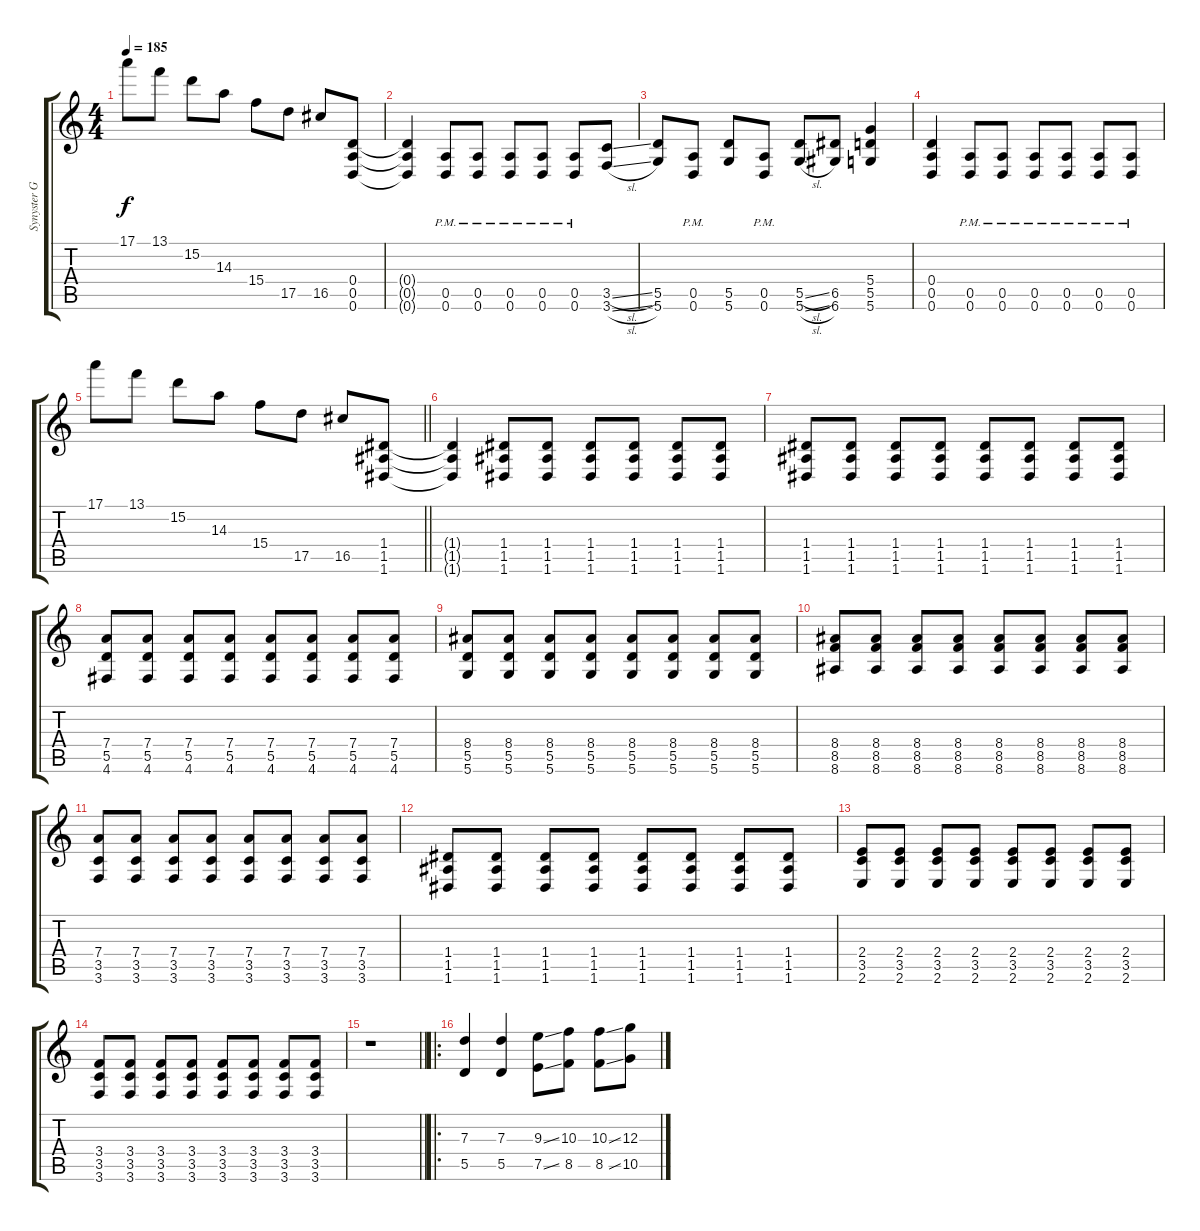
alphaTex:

\track ("Synyster Gates" "Synyster G") {instrument distortionguitar}
\staff {score tabs}
\tuning (E4 B3 G3 D3 A2 D2) {hide}
\ts (4 4)
\tempo 185
\clef g2
\ks c
17.1.8{dy f} 13.1.8 15.2.8 14.3.8 15.4.8 17.5.8 16.5.8 (0.4 0.5 0.6).8 |
(0.4{t} 0.5{t} 0.6{t}).4 (0.5{pm} 0.6{pm}).8 (0.5{pm} 0.6{pm}).8 (0.5{pm} 0.6{pm}).8 (0.5{pm} 0.6{pm}).8 (0.5{pm} 0.6{pm}).8 (3.5{sl} 3.6{sl}).8 |
(5.5 5.6).8{beam Up} (0.5{pm} 0.6{pm}).8{beam Up} (5.5 5.6).8 (0.5{pm} 0.6{pm}).8 (5.5{sl} 5.6{sl}).8 (6.5 6.6).8 (5.4 5.5 5.6).4 |
(0.4 0.5 0.6).4 (0.5{pm} 0.6{pm}).8 (0.5{pm} 0.6{pm}).8 (0.5{pm} 0.6{pm}).8 (0.5{pm} 0.6{pm}).8 (0.5{pm} 0.6{pm}).8 (0.5{pm} 0.6{pm}).8 |
\barLineRight lightlight
17.1.8 13.1.8 15.2.8 14.3.8 15.4.8 17.5.8 16.5.8 (1.4 1.5 1.6).8 |
(1.4{t} 1.5{t} 1.6{t}).4 (1.4 1.5 1.6).8 (1.4 1.5 1.6).8 (1.4 1.5 1.6).8 (1.4 1.5 1.6).8 (1.4 1.5 1.6).8 (1.4 1.5 1.6).8 |
(1.4 1.5 1.6).8 (1.4 1.5 1.6).8 (1.4 1.5 1.6).8 (1.4 1.5 1.6).8 (1.4 1.5 1.6).8 (1.4 1.5 1.6).8 (1.4 1.5 1.6).8 (1.4 1.5 1.6).8 |
(7.4 5.5 4.6).8 (7.4 5.5 4.6).8 (7.4 5.5 4.6).8 (7.4 5.5 4.6).8 (7.4 5.5 4.6).8 (7.4 5.5 4.6).8 (7.4 5.5 4.6).8 (7.4 5.5 4.6).8 |
(8.4 5.5 5.6).8 (8.4 5.5 5.6).8 (8.4 5.5 5.6).8 (8.4 5.5 5.6).8 (8.4 5.5 5.6).8 (8.4 5.5 5.6).8 (8.4 5.5 5.6).8 (8.4 5.5 5.6).8 |
(8.4 8.5 8.6).8 (8.4 8.5 8.6).8 (8.4 8.5 8.6).8 (8.4 8.5 8.6).8 (8.4 8.5 8.6).8 (8.4 8.5 8.6).8 (8.4 8.5 8.6).8 (8.4 8.5 8.6).8 |
(7.4 3.5 3.6).8 (7.4 3.5 3.6).8 (7.4 3.5 3.6).8 (7.4 3.5 3.6).8 (7.4 3.5 3.6).8 (7.4 3.5 3.6).8 (7.4 3.5 3.6).8 (7.4 3.5 3.6).8 |
(1.4 1.5 1.6).8 (1.4 1.5 1.6).8 (1.4 1.5 1.6).8 (1.4 1.5 1.6).8 (1.4 1.5 1.6).8 (1.4 1.5 1.6).8 (1.4 1.5 1.6).8 (1.4 1.5 1.6).8 |
(2.4 3.5 2.6).8 (2.4 3.5 2.6).8 (2.4 3.5 2.6).8 (2.4 3.5 2.6).8 (2.4 3.5 2.6).8 (2.4 3.5 2.6).8 (2.4 3.5 2.6).8 (2.4 3.5 2.6).8 |
(3.4 3.5 3.6).8 (3.4 3.5 3.6).8 (3.4 3.5 3.6).8 (3.4 3.5 3.6).8 (3.4 3.5 3.6).8 (3.4 3.5 3.6).8 (3.4 3.5 3.6).8 (3.4 3.5 3.6).8 |
\barLineRight lightlight
r.1 |
\ro
(7.3 5.5).4 (7.3 5.5).4 (9.3{ss} 7.5{ss}).8 (10.3 8.5).8 (10.3{ss} 8.5{ss}).8 (12.3 10.5).8
